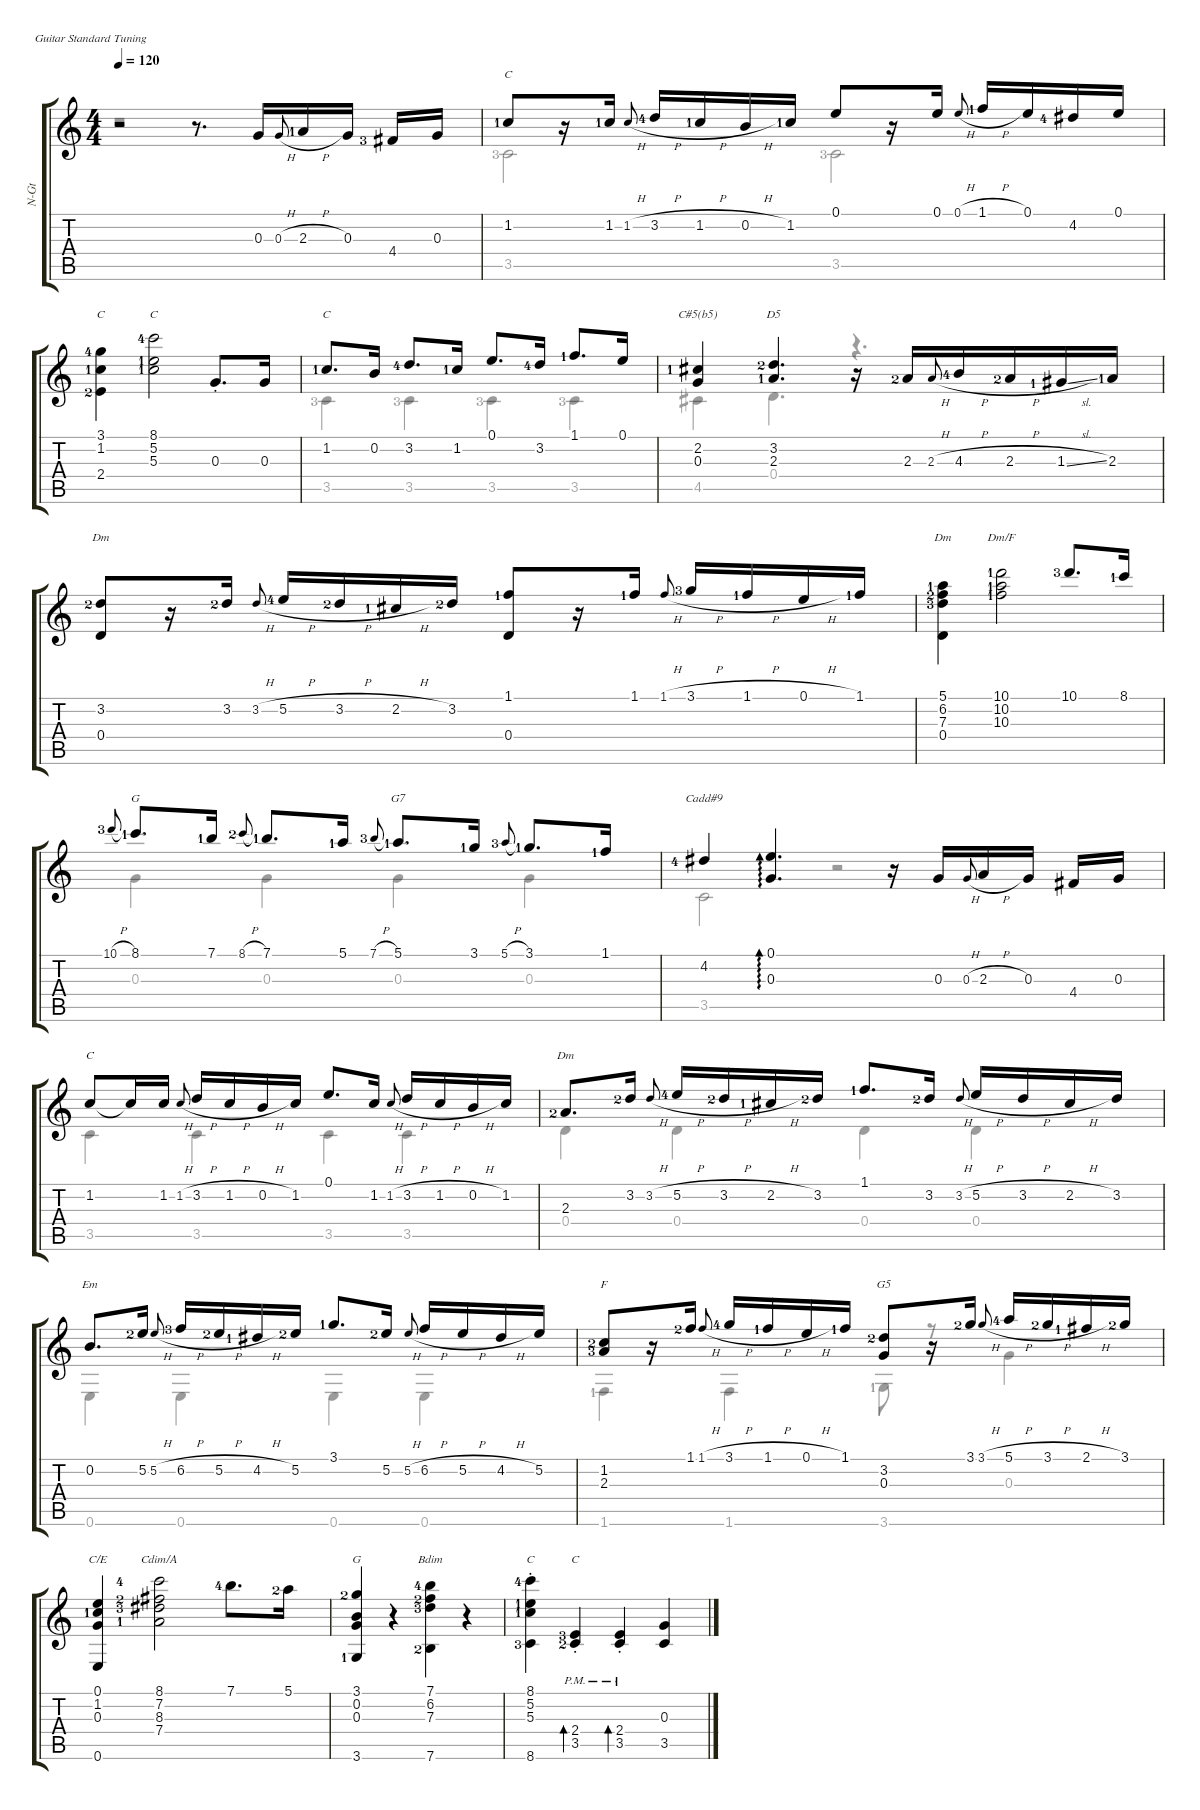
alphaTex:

\defaultSystemsLayout 4
\hideDynamics
\bracketExtendMode groupsimilarinstruments
\otherSystemsTrackNameOrientation horizontal
\defaultBarNumberDisplay Hide
\track ("Nylon Guitar" "N-Gt") {instrument acousticguitarnylon}
\staff {score tabs}
\tuning (E4 B3 G3 D3 A2 E2)
\chord ("C" 0 1 0 2 3 x) {showdiagram false}
\chord ("C" 3 1 0 2 3 x) {showdiagram false}
\chord ("C   " 8 5 5 x x x) {firstfret 5 showdiagram false barre 5}
\chord ("C#5(b5)" x 2 0 x 4 x) {showdiagram false}
\chord ("D5" x 3 2 0 x x) {showdiagram false}
\chord ("Dm" 1 3 2 0 x x) {showdiagram false}
\chord ("Dm" 5 6 7 4 x x) {firstfret 5 showdiagram false}
\chord ("Dm/F" 10 10 10 x x x) {firstfret 10 showdiagram false barre (10 10)}
\chord ("G" 3 0 0 0 2 3) {showdiagram false}
\chord ("G7" 1 0 0 0 2 3) {showdiagram false}
\chord ("Cadd#9" 0 4 0 x 3 x) {showdiagram false}
\chord ("Em" 0 0 0 2 2 0) {showdiagram false}
\chord ("F" x 1 2 x x 1) {showdiagram false}
\chord ("G5" x 3 0 x x 3) {showdiagram false}
\chord ("C/E" 0 1 0 x x 0) {showdiagram false}
\chord ("Cdim/A" 8 7 8 7 x x) {firstfret 7 showdiagram false}
\chord ("G" 3 0 0 0 x 3) {showdiagram false}
\chord ("Bdim" 7 6 7 x x 7) {firstfret 6 showdiagram false}
\chord ("C " 8 5 5 x x 8) {firstfret 5 showdiagram false barre 5}
\voice
\ts (4 4)
\tempo 120
\clef g2
\scale
1.00672
\ks c
r.2{dy mf instrument acousticguitarnylon beam Up} r.8{d beam Up} 0.3.16{beam Up beam merge} 0.3{h}.8{gr onbeat beam Up} 2.3{h lf 2}.16{beam Up beam merge} 0.3.16{beam Up beam split} 4.4{lf 4 acc #}.16{beam Up} 0.3.16{beam Up} |
\scale
0.993275 1.2{lf 2}.8{ch "C" beam Up} r.16{beam Up} 1.2{lf 2}.16{beam Up} 1.2{h}.8{gr onbeat beam Up} 3.2{h lf 5}.16{beam Up} 1.2{h lf 2}.16{beam Up} 0.2{h}.16{beam Up} 1.2{lf 2}.16{beam Up} 0.1.8{beam Up} r.16{beam Up} 0.1.16{beam Up} 0.1{h}.8{gr onbeat beam Up} 1.1{h lf 2}.16{beam Up} 0.1.16{beam Up} 4.2{lf 5 acc #}.16{beam Up} 0.1.16{beam Up} |
\scale
1.00559 (3.1{lf 5} 2.4{lf 3} 1.2{lf 2}).4{ch "C" beam Down} (5.3{lf 2} 5.2{lf 2} 8.1{lf 5}).2{ch "C   " beam Down} 0.3{st}.8{d beam Up} 0.3.16{beam Up} |
\scale
0.994412 1.2{lf 2}.8{d ch "C" beam Up} 0.2.16{beam Up} 3.2{lf 5}.8{d beam Up} 1.2{lf 2}.16{beam Up} 0.1.8{d beam Up} 3.2{lf 5}.16{beam Up} 1.1{lf 2}.8{d beam Up} 0.1.16{beam Up} |
\scale
1.00074 (2.2{lf 2 acc #} 0.3).4{ch "C#5(b5)" beam Up} (3.2{lf 3} 2.3{lf 2}).4{d ch "D5" beam Up} r.16{beam Up} 2.3{lf 3}.16{beam Up beam merge} 2.3{h}.8{gr onbeat beam Up beam merge} 4.3{h lf 5}.16{beam Up} 2.3{h lf 3}.16{beam Up} 1.3{sl lf 2 acc #}.16{beam Up} 2.3{lf 2}.16{beam Up} |
\scale
0.999264 (3.2{lf 3} 0.4).8{ch "Dm" beam Up} r.16{beam Up} 3.2{lf 3}.16{beam Up} 3.2{h}.8{gr onbeat beam Up} 5.2{h lf 5}.16{beam Up} 3.2{h lf 3}.16{beam Up} 2.2{h lf 2 acc #}.16{beam Up} 3.2{lf 3}.16{beam Up} (1.1{lf 2} 0.4).8{beam Up} r.16{beam Up} 1.1{lf 2}.16{beam Up} 1.1{h}.8{gr onbeat beam Up} 3.1{h lf 4}.16{beam Up} 1.1{h lf 2}.16{beam Up} 0.1{h}.16{beam Up} 1.1{lf 2}.16{beam Up} |
\scale
1.00357 (5.1{lf 2} 6.2{lf 3} 7.3{lf 4} 0.4).4{ch "Dm" beam Down} (10.1{lf 2} 10.2{lf 2} 10.3{lf 2}).2{ch "Dm/F" beam Down} 10.1{lf 4}.8{d beam Up} 8.1{lf 2}.16{beam Up} |
\scale
0.996426 10.1{h lf 4}.8{gr onbeat beam Up} 8.1{lf 2}.8{d ch "G" beam Up} 7.1{lf 2}.16{beam Up} 8.1{h lf 3}.8{gr onbeat beam Up} 7.1{lf 2}.8{d beam Up} 5.1{lf 2}.16{beam Up} 7.1{h lf 4}.8{gr onbeat beam Up} 5.1{lf 2}.8{d ch "G7" beam Up} 3.1{lf 2}.16{beam Up} 5.1{h lf 4}.8{gr onbeat beam Up} 3.1{lf 2}.8{d beam Up} 1.1{lf 2}.16{beam Up} |
\scale
1.00548 4.2{lf 5 acc #}.4{ch "Cadd#9" beam Up} (0.1 0.3).4{d ad 0 beam Up} r.16{beam Up} 0.3.16{beam Up beam merge} 0.3{h}.8{gr onbeat beam Up} 2.3{h}.16{beam Up beam merge} 0.3.16{beam Up beam split} 4.4{acc #}.16{beam Up} 0.3.16{beam Up} |
\scale
0.99452 1.2.8{ch "C" beam Up} 1.2{t}.16{beam Up} 1.2.16{beam Up} 1.2{h}.8{gr onbeat beam Up} 3.2{h}.16{beam Up} 1.2{h}.16{beam Up} 0.2{h}.16{beam Up} 1.2.16{beam Up} 0.1.8{d beam Up} 1.2.16{beam Up} 1.2{h}.8{gr onbeat beam Up} 3.2{h}.16{beam Up} 1.2{h}.16{beam Up} 0.2{h}.16{beam Up} 1.2.16{beam Up} |
\scale
1.00374 2.3{lf 3}.8{d ch "Dm" beam Up} 3.2{lf 3}.16{beam Up} 3.2{h}.8{gr onbeat beam Up} 5.2{h lf 5}.16{beam Up} 3.2{h lf 3}.16{beam Up} 2.2{h lf 2 acc #}.16{beam Up} 3.2{lf 3}.16{beam Up} 1.1{lf 2}.8{d beam Up} 3.2{lf 3}.16{beam Up} 3.2{h}.8{gr onbeat beam Up} 5.2{h}.16{beam Up} 3.2{h}.16{beam Up} 2.2{h acc #}.16{beam Up} 3.2.16{beam Up} |
\scale
0.996258 0.2.8{d ch "Em" beam Up} 5.2{lf 3}.16{beam Up} 5.2{h}.8{gr onbeat beam Up} 6.2{h lf 4}.16{beam Up} 5.2{h lf 3}.16{beam Up} 4.2{h lf 2 acc #}.16{beam Up} 5.2{lf 3}.16{beam Up} 3.1{lf 2}.8{d beam Up} 5.2{lf 3}.16{beam Up} 5.2{h}.8{gr onbeat beam Up} 6.2{h}.16{beam Up} 5.2{h}.16{beam Up} 4.2{h acc #}.16{beam Up} 5.2.16{beam Up} |
\scale
1.00798 (1.2{lf 3} 2.3{lf 4}).8{ch "F" beam Up} r.16{beam Up} 1.1{lf 3}.16{beam Up} 1.1{h}.8{gr onbeat beam Up} 3.1{h lf 5}.16{beam Up} 1.1{h lf 2}.16{beam Up} 0.1{h}.16{beam Up} 1.1{lf 2}.16{beam Up} (3.2{lf 3} 0.3).8{ch "G5" beam Up} r.16{beam Up} 3.1{lf 3}.16{beam Up} 3.1{h}.8{gr onbeat beam Up} 5.1{h lf 5}.16{beam Up} 3.1{h lf 3}.16{beam Up} 2.1{h lf 2 acc #}.16{beam Up} 3.1{lf 3}.16{beam Up} |
\scale
0.992017 (1.2{lf 2} 0.1 0.6 0.3).4{ch "C/E" beam Up} (8.1{lf 5} 7.2{lf 3 acc #} 8.3{lf 4 acc #} 7.4{lf 2}).2{ch "Cdim/A" beam Down} 7.1{lf 5}.8{d beam Down} 5.1{lf 3}.16{beam Down} |
\scale
1.00483 (3.1{lf 3} 3.6{lf 2} 0.2 0.3).4{ch "G" beam Up} r.4{beam Up} (7.1{lf 5} 6.2{lf 3} 7.6{lf 3} 7.3{lf 4}).4{ch "Bdim" beam Down} r.4{beam Down} |
\scale
0.995173 (5.2{st lf 2} 8.1{st lf 5} 8.6{st lf 4} 5.3{st lf 2}).4{ch "C " beam Down} (3.5{pm st lf 3} 2.4{pm st lf 4}).4{bd 37 ch "C" beam Up} (2.4{pm st} 3.5{pm st}).4{bd 36 beam Up} (0.3 3.5).4{beam Up}
\voice
\clef g2
\ottava regular
\simile none
\scale
1.00672
\ks c
r.1{dy mf beam Down} |
\scale
0.993275 3.5{lf 4}.2{beam Down} 3.5{lf 4}.2{beam Down} |
\scale
1.00559 |
\scale
0.994412 3.5{lf 4}.4{beam Down} 3.5{lf 4}.4{beam Down} 3.5{lf 4}.4{beam Down} 3.5{lf 4}.4{beam Down} |
\scale
1.00074 4.5{acc #}.4{beam Down} 0.4.4{d beam Down} r.4{d beam Down} |
\scale
0.999264 |
\scale
1.00357 |
\scale
0.996426 0.3.4{beam Down} 0.3.4{beam Down} 0.3.4{beam Down} 0.3.4{beam Down} |
\scale
1.00548 3.5.2{beam Down} r.2{beam Down} |
\scale
0.99452 3.5.4{beam Down} 3.5.4{beam Down} 3.5.4{beam Down} 3.5.4{beam Down} |
\scale
1.00374 0.4.4{beam Down} 0.4.4{beam Down} 0.4.4{beam Down} 0.4.4{beam Down} |
\scale
0.996258 0.6.4{beam Down} 0.6.4{beam Down} 0.6.4{beam Down} 0.6.4{beam Down} |
\scale
1.00798 1.6{lf 2}.4{beam Down} 1.6.4{beam Down} 3.6{lf 2}.8{beam Down} r.8{beam Down} 0.3.4{beam Down} |
\scale
0.992017 |
\scale
1.00483 |
\scale
0.995173
